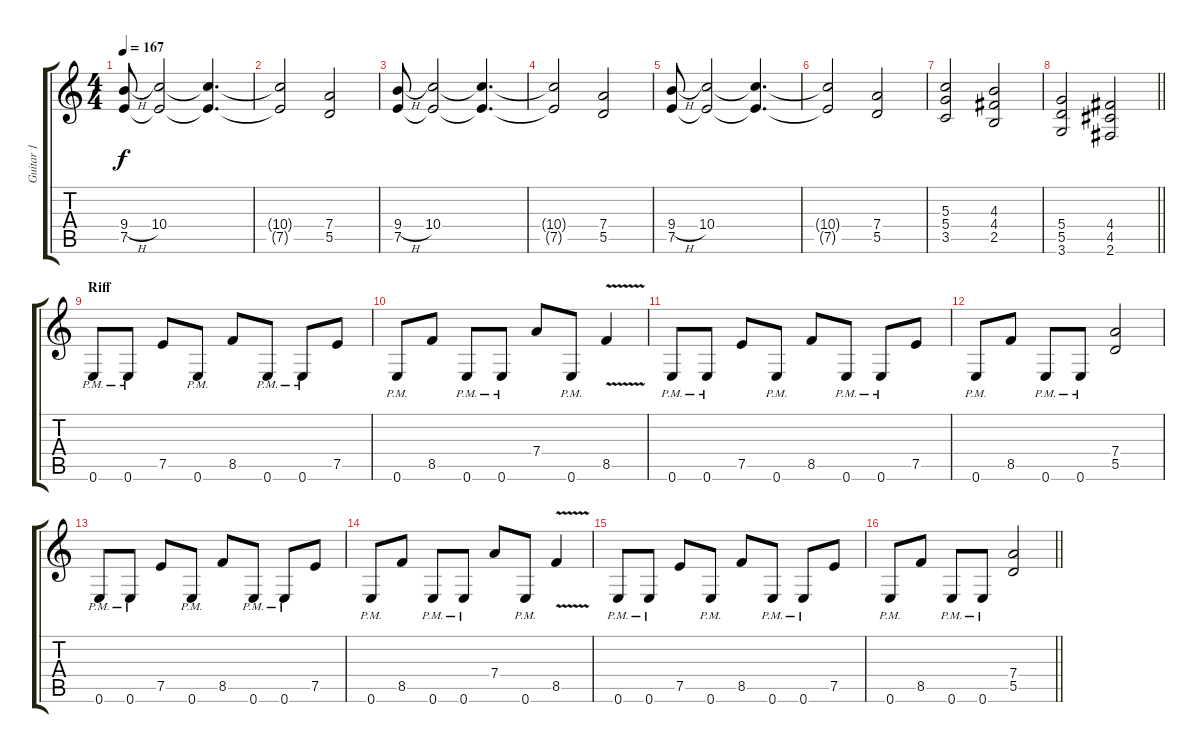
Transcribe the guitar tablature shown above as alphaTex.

\track ("Guitar 1" "Guitar 1") {instrument distortionguitar}
\staff {score tabs}
\tuning (E4 B3 G3 D3 A2 E2) {hide}
\ts (4 4)
\tempo 167
\clef g2
\ks c
(9.4{h} 7.5).8{dy f} (10.4 7.5{t}).2 (10.4{t} 7.5{t}).4{d} |
(10.4{t} 7.5{t}).2 (7.4 5.5).2 |
(9.4{h} 7.5).8 (10.4 7.5{t}).2 (10.4{t} 7.5{t}).4{d} |
(10.4{t} 7.5{t}).2 (7.4 5.5).2 |
(9.4{h} 7.5).8 (10.4 7.5{t}).2 (10.4{t} 7.5{t}).4{d} |
(10.4{t} 7.5{t}).2 (7.4 5.5).2 |
(5.3 5.4 3.5).2 (4.3 4.4 2.5).2 |
\barLineRight lightlight
(5.4 5.5 3.6).2 (4.4 4.5 2.6).2 |
\section ("" "Riff")
0.6{pm}.8 0.6{pm}.8 7.5.8 0.6{pm}.8 8.5.8 0.6{pm}.8 0.6{pm}.8 7.5.8 |
0.6{pm}.8 8.5.8 0.6{pm}.8 0.6{pm}.8 7.4.8 0.6{pm}.8 8.5{v}.4 |
0.6{pm}.8 0.6{pm}.8 7.5.8 0.6{pm}.8 8.5.8 0.6{pm}.8 0.6{pm}.8 7.5.8 |
0.6{pm}.8 8.5.8 0.6{pm}.8 0.6{pm}.8 (7.4 5.5).2 |
0.6{pm}.8 0.6{pm}.8 7.5.8 0.6{pm}.8 8.5.8 0.6{pm}.8 0.6{pm}.8 7.5.8 |
0.6{pm}.8 8.5.8 0.6{pm}.8 0.6{pm}.8 7.4.8 0.6{pm}.8 8.5{v}.4 |
0.6{pm}.8 0.6{pm}.8 7.5.8 0.6{pm}.8 8.5.8 0.6{pm}.8 0.6{pm}.8 7.5.8 |
\barLineRight lightlight
0.6{pm}.8 8.5.8 0.6{pm}.8 0.6{pm}.8 (7.4 5.5).2
